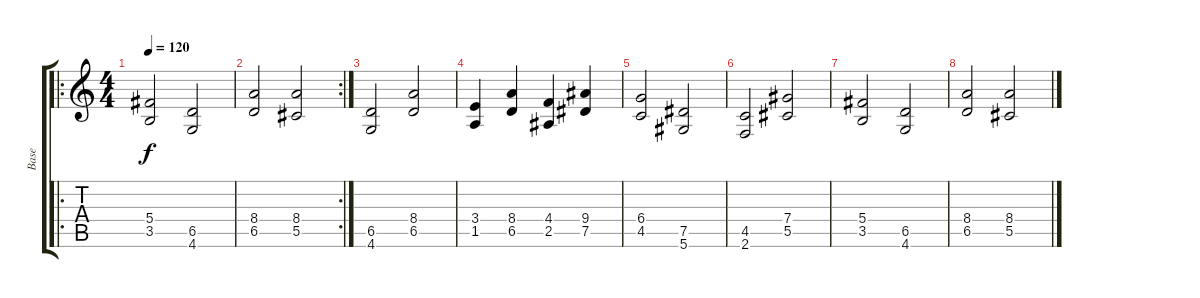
\track ("Base" "Base") {instrument distortionguitar}
\staff {score tabs}
\tuning (Eb4 Bb3 Gb3 Db3 Ab2 Eb2) {hide}
\ro
\ts (4 4)
\tempo 120
\clef g2
\ks c
(5.4 3.5).2{dy f} (6.5 4.6).2 |
\rc 2
(8.4 6.5).2 (8.4 5.5).2 |
(6.5 4.6).2 (8.4 6.5).2 |
(3.4 1.5).4 (8.4 6.5).4 (4.4 2.5).4 (9.4 7.5).4 |
(6.4 4.5).2 (7.5 5.6).2 |
(4.5 2.6).2 (7.4 5.5).2 |
(5.4 3.5).2 (6.5 4.6).2 |
(8.4 6.5).2 (8.4 5.5).2
